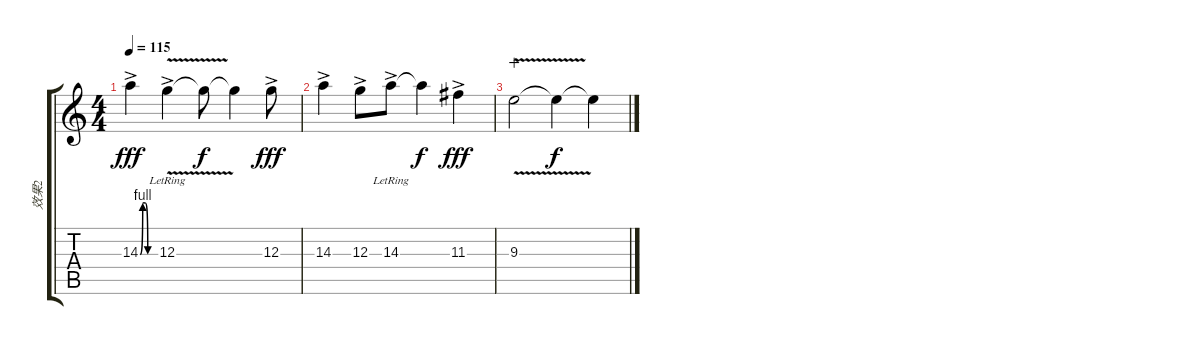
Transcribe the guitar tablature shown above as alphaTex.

\track ("效果2" "效果2") {instrument overdrivenguitar}
\staff {score tabs}
\tuning (E4 B3 G3 D3 A2 E2) {hide}
\ts (4 4)
\tempo 115
\clef g2
\ks c
14.3{be (custom 0 0 10 4 20 4 30 0 60 0) ac}.4{dy fff} 12.3{v ac lr}.4 12.3{t}.8{dy f} 12.3{t}.4 12.3{ac}.8{dy fff} |
14.3{ac}.4 12.3{ac}.8 14.3{ac lr}.8 14.3{t}.4{dy f} 11.3{ac}.4{dy fff} |
9.3{v}.2{wahc} 9.3{t}.4{dy f} 9.3{t}.4
